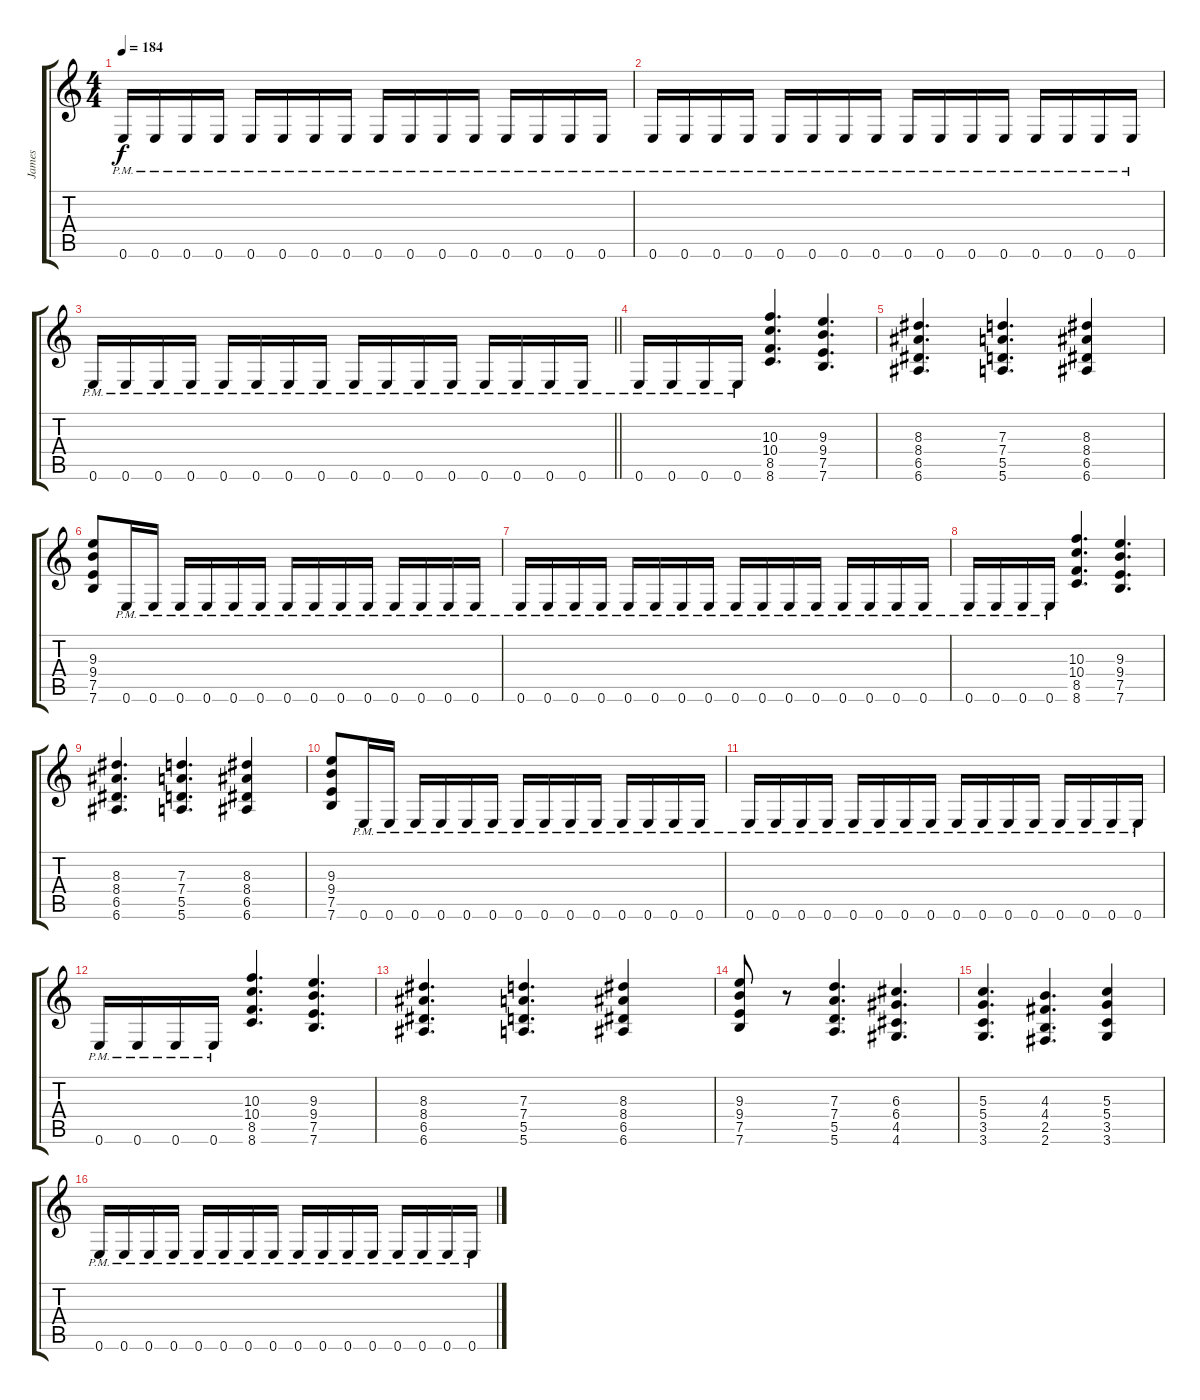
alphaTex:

\track ("James" "James") {instrument distortionguitar}
\staff {score tabs}
\tuning (E4 B3 G3 D3 A2 E2) {hide}
\ts (4 4)
\tempo 184
\clef g2
\ks c
0.6{pm}.16{dy f} 0.6{pm}.16 0.6{pm}.16 0.6{pm}.16 0.6{pm}.16 0.6{pm}.16 0.6{pm}.16 0.6{pm}.16 0.6{pm}.16 0.6{pm}.16 0.6{pm}.16 0.6{pm}.16 0.6{pm}.16 0.6{pm}.16 0.6{pm}.16 0.6{pm}.16 |
0.6{pm}.16 0.6{pm}.16 0.6{pm}.16 0.6{pm}.16 0.6{pm}.16 0.6{pm}.16 0.6{pm}.16 0.6{pm}.16 0.6{pm}.16 0.6{pm}.16 0.6{pm}.16 0.6{pm}.16 0.6{pm}.16 0.6{pm}.16 0.6{pm}.16 0.6{pm}.16 |
\barLineRight lightlight
0.6{pm}.16 0.6{pm}.16 0.6{pm}.16 0.6{pm}.16 0.6{pm}.16 0.6{pm}.16 0.6{pm}.16 0.6{pm}.16 0.6{pm}.16 0.6{pm}.16 0.6{pm}.16 0.6{pm}.16 0.6{pm}.16 0.6{pm}.16 0.6{pm}.16 0.6{pm}.16 |
0.6{pm}.16 0.6{pm}.16 0.6{pm}.16 0.6{pm}.16 (10.3 10.4 8.5 8.6).4{d} (9.3 9.4 7.5 7.6).4{d} |
(8.3 8.4 6.5 6.6).4{d} (7.3 7.4 5.5 5.6).4{d} (8.3 8.4 6.5 6.6).4 |
(9.3 9.4 7.5 7.6).8 0.6{pm}.16 0.6{pm}.16 0.6{pm}.16 0.6{pm}.16 0.6{pm}.16 0.6{pm}.16 0.6{pm}.16 0.6{pm}.16 0.6{pm}.16 0.6{pm}.16 0.6{pm}.16 0.6{pm}.16 0.6{pm}.16 0.6{pm}.16 |
0.6{pm}.16 0.6{pm}.16 0.6{pm}.16 0.6{pm}.16 0.6{pm}.16 0.6{pm}.16 0.6{pm}.16 0.6{pm}.16 0.6{pm}.16 0.6{pm}.16 0.6{pm}.16 0.6{pm}.16 0.6{pm}.16 0.6{pm}.16 0.6{pm}.16 0.6{pm}.16 |
0.6{pm}.16 0.6{pm}.16 0.6{pm}.16 0.6{pm}.16 (10.3 10.4 8.5 8.6).4{d} (9.3 9.4 7.5 7.6).4{d} |
(8.3 8.4 6.5 6.6).4{d} (7.3 7.4 5.5 5.6).4{d} (8.3 8.4 6.5 6.6).4 |
(9.3 9.4 7.5 7.6).8 0.6{pm}.16 0.6{pm}.16 0.6{pm}.16 0.6{pm}.16 0.6{pm}.16 0.6{pm}.16 0.6{pm}.16 0.6{pm}.16 0.6{pm}.16 0.6{pm}.16 0.6{pm}.16 0.6{pm}.16 0.6{pm}.16 0.6{pm}.16 |
0.6{pm}.16 0.6{pm}.16 0.6{pm}.16 0.6{pm}.16 0.6{pm}.16 0.6{pm}.16 0.6{pm}.16 0.6{pm}.16 0.6{pm}.16 0.6{pm}.16 0.6{pm}.16 0.6{pm}.16 0.6{pm}.16 0.6{pm}.16 0.6{pm}.16 0.6{pm}.16 |
0.6{pm}.16 0.6{pm}.16 0.6{pm}.16 0.6{pm}.16 (10.3 10.4 8.5 8.6).4{d} (9.3 9.4 7.5 7.6).4{d} |
(8.3 8.4 6.5 6.6).4{d} (7.3 7.4 5.5 5.6).4{d} (8.3 8.4 6.5 6.6).4 |
(9.3 9.4 7.5 7.6).8 r.8 (7.3 7.4 5.5 5.6).4{d} (6.3 6.4 4.5 4.6).4{d} |
(5.3 5.4 3.5 3.6).4{d} (4.3 4.4 2.5 2.6).4{d} (5.3 5.4 3.5 3.6).4 |
0.6{pm}.16 0.6{pm}.16 0.6{pm}.16 0.6{pm}.16 0.6{pm}.16 0.6{pm}.16 0.6{pm}.16 0.6{pm}.16 0.6{pm}.16 0.6{pm}.16 0.6{pm}.16 0.6{pm}.16 0.6{pm}.16 0.6{pm}.16 0.6{pm}.16 0.6{pm}.16
